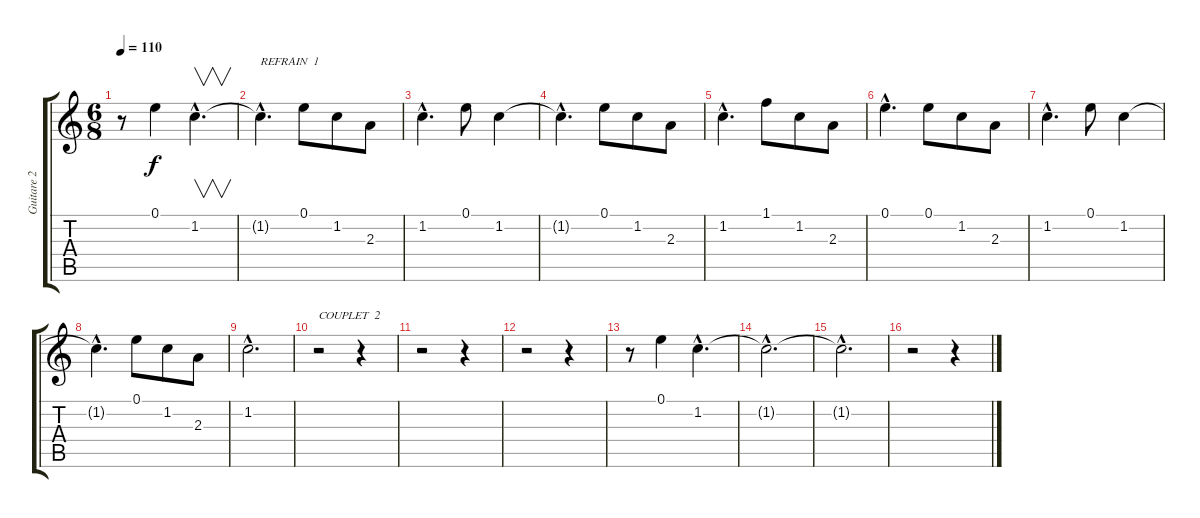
\track ("Guitare 2" "Guitare 2") {instrument electricguitarclean}
\staff {score tabs}
\tuning (E4 B3 G3 D3 A2 E2) {hide}
\ts (6 8)
\tempo 110
\clef g2
\ks c
r.8{dy f} 0.1.4 1.2{hac}.4{v d} |
1.2{hac t}.4{d txt "REFRAIN  1"} 0.1.8 1.2.8 2.3.8 |
1.2{hac}.4{d} 0.1.8 1.2.4 |
1.2{hac t}.4{d} 0.1.8 1.2.8 2.3.8 |
1.2{hac}.4{d} 1.1.8 1.2.8 2.3.8 |
0.1{hac}.4{d} 0.1.8 1.2.8 2.3.8 |
1.2{hac}.4{d} 0.1.8 1.2.4 |
1.2{hac t}.4{d} 0.1.8 1.2.8 2.3.8 |
1.2{hac}.2{d} |
r.2{txt "COUPLET  2"} r.4 |
r.2 r.4 |
r.2 r.4 |
r.8 0.1.4 1.2{hac}.4{d} |
1.2{hac t}.2{d} |
1.2{hac t}.2{d} |
r.2 r.4
